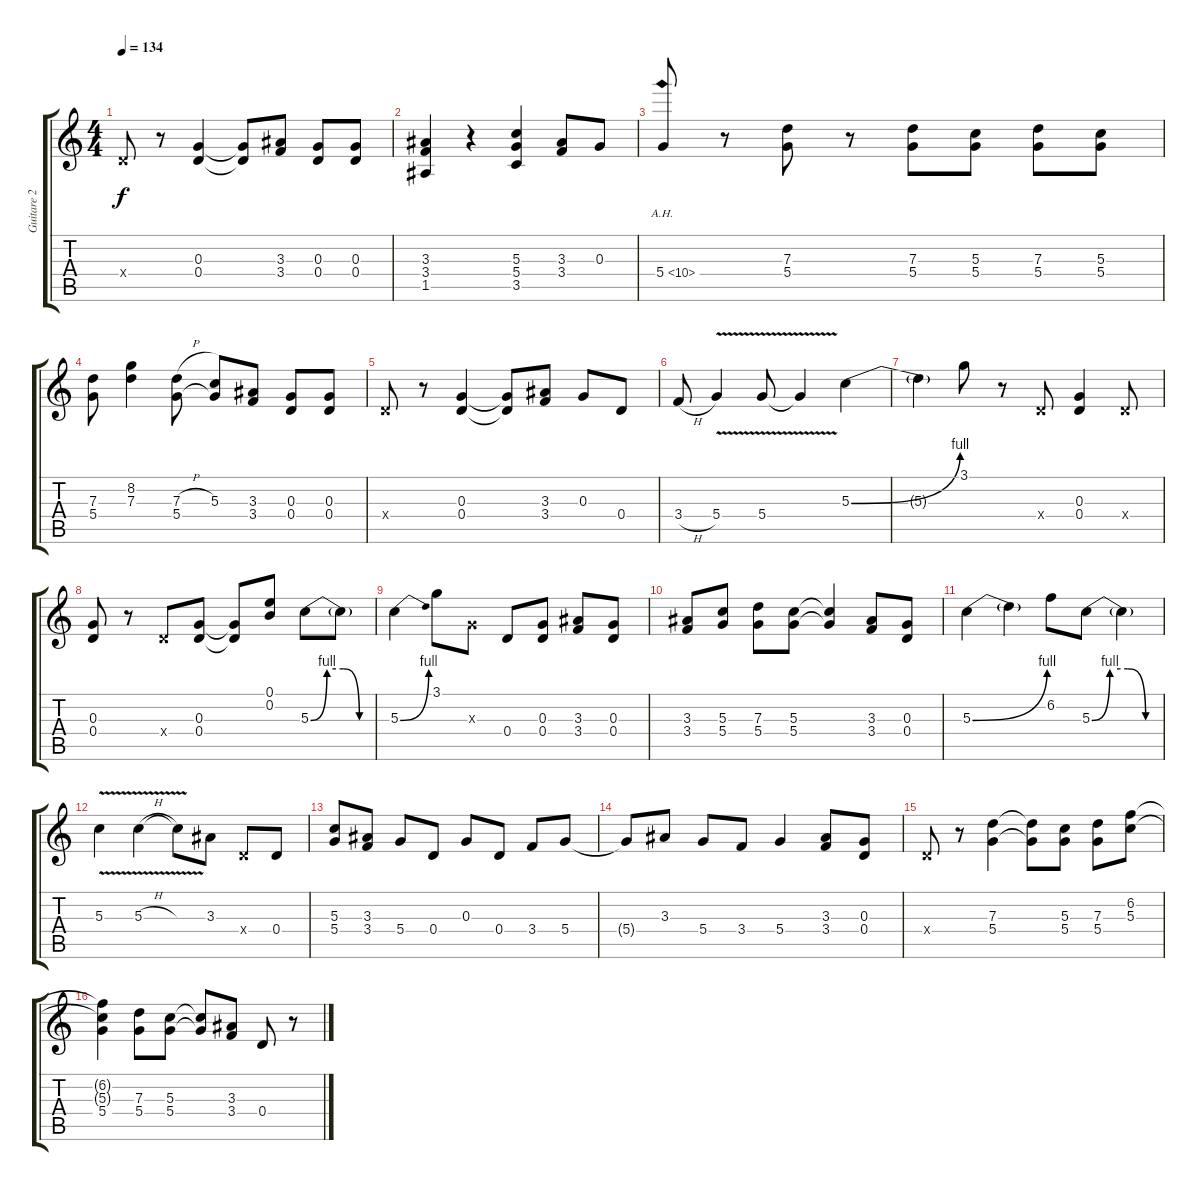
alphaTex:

\track ("Guitare 2" "Guitare 2") {instrument distortionguitar}
\staff {score tabs}
\tuning (E4 B3 G3 D3 A2 E2) {hide}
\ts (4 4)
\tempo 134
\clef g2
\ks c
0.4{x}.8{dy f} r.8 (0.3 0.4).4 (0.3{t} 0.4{t}).8 (3.3 3.4).8 (0.3 0.4).8 (0.3 0.4).8 |
(3.3 3.4 1.5).4 r.4 (5.3 5.4 3.5).4 (3.3 3.4).8 0.3.8 |
5.4{ah 5}.8 r.8 (7.3 5.4).8 r.8 (7.3 5.4).8 (5.3 5.4).8 (7.3 5.4).8 (5.3 5.4).8 |
(7.3 5.4).8 (8.2 7.3).4 (7.3{h} 5.4).8 (5.3 5.4{t}).8 (3.3 3.4).8 (0.3 0.4).8 (0.3 0.4).8 |
0.4{x}.8 r.8 (0.3 0.4).4 (0.3{t} 0.4{t}).8 (3.3 3.4).8 0.3.8 0.4.8 |
3.4{h}.8 5.4{v}.4 5.4{v}.8 5.4{v t}.4 5.3{be (bend 0 0 60 4)}.4 |
5.3{t}.4 3.1.8 r.8 0.4{x}.8 (0.3 0.4).4 0.4{x}.8 |
(0.3 0.4).8 r.8 0.4{x}.8 (0.3 0.4).8 (0.3{t} 0.4{t}).8 (0.1 0.2).8 5.3{be (custom 0 0 15 4 30 4 45 0 60 0)}.8 5.3{t}.8 |
5.3{be (bend 0 0 60 4)}.4 3.1.8 0.3{x}.8 0.4.8 (0.3 0.4).8 (3.3 3.4).8 (0.3 0.4).8 |
(3.3 3.4).8 (5.3 5.4).8 (7.3 5.4).8 (5.3 5.4).8 (5.3{t} 5.4{t}).4 (3.3 3.4).8 (0.3 0.4).8 |
5.3{be (bend 0 0 60 4)}.4 5.3{t}.4 6.2.8 5.3{be (custom 0 0 15 4 30 4 45 0 60 0)}.8 5.3{t}.4 |
5.3{v}.4 5.3{v h}.4 5.3{t}.8 3.3.8 0.4{x}.8 0.4.8 |
(5.3 5.4).8 (3.3 3.4).8 5.4.8 0.4.8 0.3.8 0.4.8 3.4.8 5.4.8 |
5.4{t}.8 3.3.8 5.4.8 3.4.8 5.4.4 (3.3 3.4).8 (0.3 0.4).8 |
0.4{x}.8 r.8 (7.3 5.4).4 (7.3{t} 5.4{t}).8 (5.3 5.4).8 (7.3 5.4).8 (6.2 5.3).8 |
(6.2{t} 5.3{t} 5.4).4 (7.3 5.4).8 (5.3 5.4).8 (5.3{t} 5.4{t}).8 (3.3 3.4).8 0.4.8 r.8
